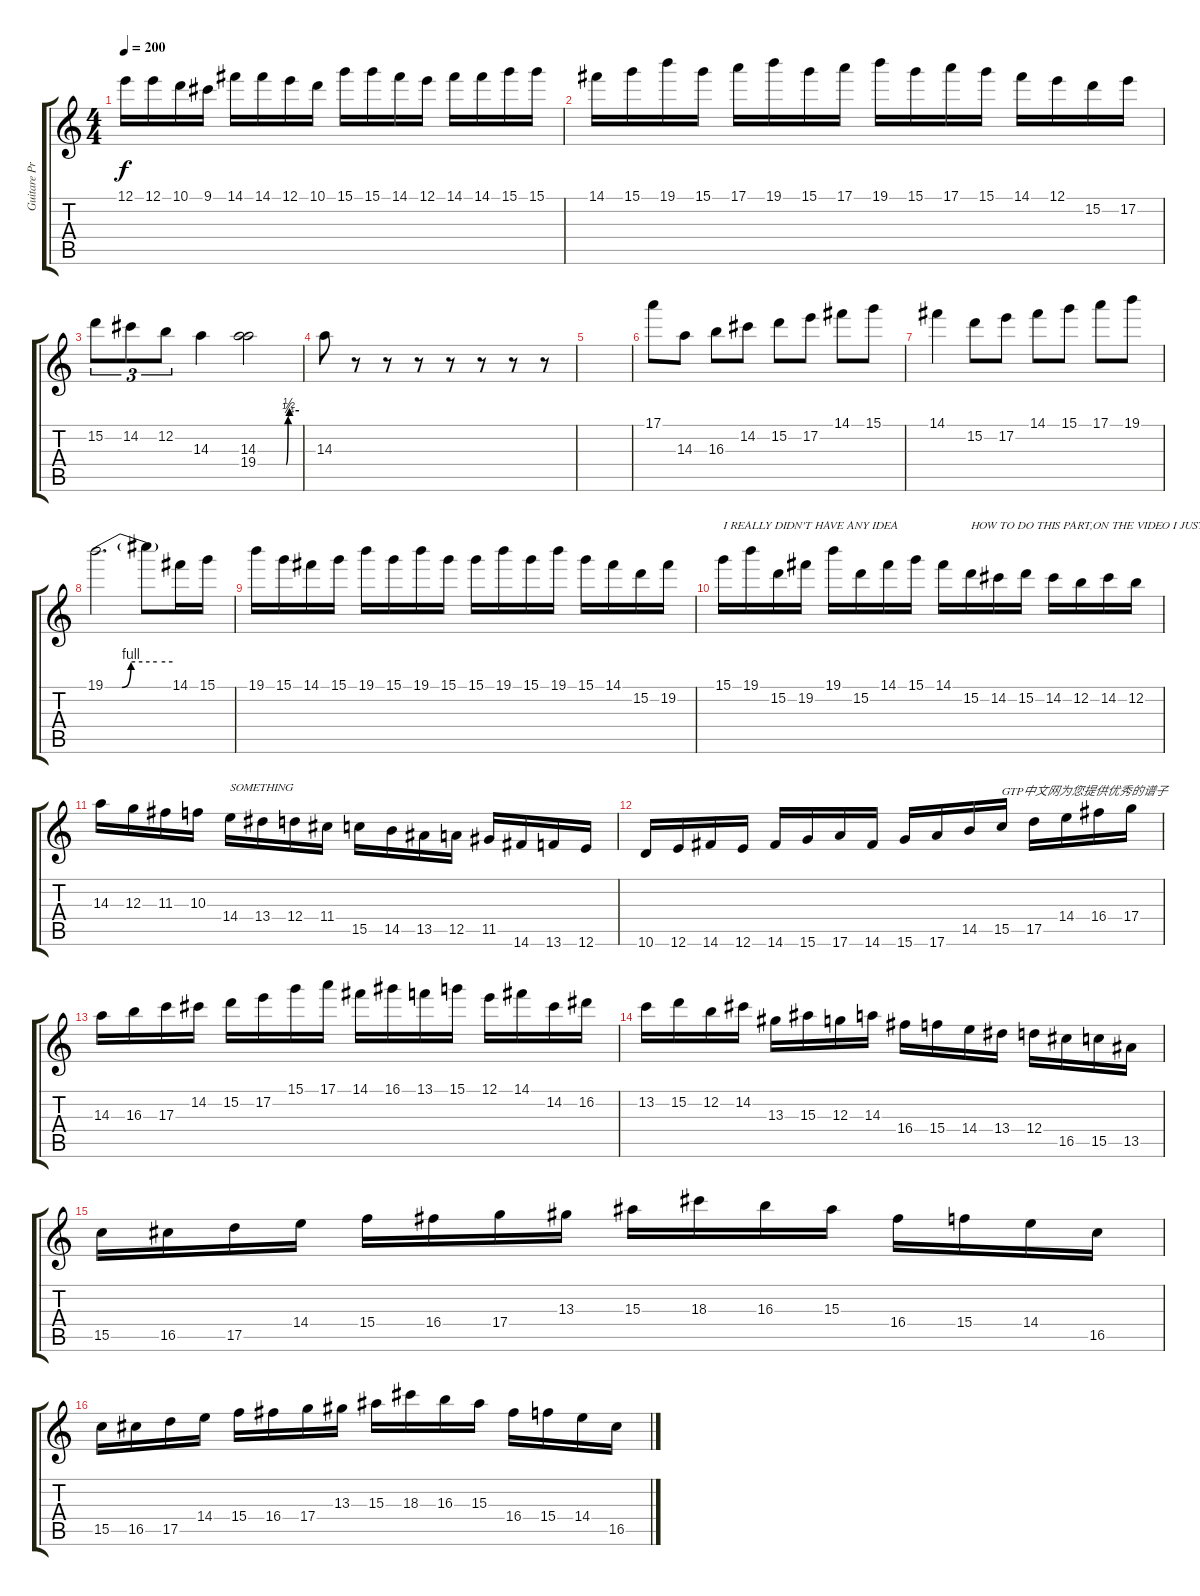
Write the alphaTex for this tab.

\track ("Guitare Principale" "Guitare Pr") {instrument distortionguitar}
\staff {score tabs}
\tuning (E4 B3 G3 D3 A2 E2) {hide}
\ts (4 4)
\tempo 200
\clef g2
\ks c
12.1.16{dy f} 12.1.16 10.1.16 9.1.16 14.1.16 14.1.16 12.1.16 10.1.16 15.1.16 15.1.16 14.1.16 12.1.16 14.1.16 14.1.16 15.1.16 15.1.16 |
14.1.16 15.1.16 19.1.16 15.1.16 17.1.16 19.1.16 15.1.16 17.1.16 19.1.16 15.1.16 17.1.16 15.1.16 14.1.16 12.1.16 15.2.16 17.2.16 |
15.2.8{tu (3 2)} 14.2.8{tu (3 2)} 12.2.8{tu (3 2)} 14.3.4 (14.3 19.4{be (custom 0 0 17 0 41 0 44 1 46 2 60 2)}).2 |
14.3.8 r.8 r.8 r.8 r.8 r.8 r.8 r.8 |
|
17.1.8 14.3.8 16.3.8 14.2.8 15.2.8 17.2.8 14.1.8 15.1.8 |
14.1.4 15.2.8 17.2.8 14.1.8 15.1.8 17.1.8 19.1.8 |
19.1{be (custom 0 0 15 0 23 4 46 4 60 4)}.2{d} 19.1{t}.8 14.1.16 15.1.16 |
19.1.16 15.1.16 14.1.16 15.1.16 19.1.16 15.1.16 19.1.16 15.1.16 15.1.16 19.1.16 15.1.16 19.1.16 15.1.16 14.1.16 15.2.16 19.2.16 |
15.1.16{txt "I REALLY DIDN'T HAVE ANY IDEA"} 19.1.16 15.2.16 19.2.16 19.1.16 15.2.16 14.1.16 15.1.16 14.1.16 15.2.16{txt "HOW TO DO THIS PART,ON THE VIDEO I JUST DO"} 14.2.16 15.2.16 14.2.16 12.2.16 14.2.16 12.2.16 |
14.3.16 12.3.16 11.3.16 10.3.16 14.4.16{txt "SOMETHING"} 13.4.16 12.4.16 11.4.16 15.5.16 14.5.16 13.5.16 12.5.16 11.5.16 14.6.16 13.6.16 12.6.16 |
10.6.16 12.6.16 14.6.16 12.6.16 14.6.16 15.6.16 17.6.16 14.6.16 15.6.16 17.6.16 14.5.16 15.5.16{txt "GTP中文网为您提供优秀的谱子"} 17.5.16 14.4.16 16.4.16 17.4.16 |
14.3.16 16.3.16 17.3.16 14.2.16 15.2.16 17.2.16 15.1.16 17.1.16 14.1.16 16.1.16 13.1.16 15.1.16 12.1.16 14.1.16 14.2.16 16.2.16 |
13.2.16 15.2.16 12.2.16 14.2.16 13.3.16 15.3.16 12.3.16 14.3.16 16.4.16 15.4.16 14.4.16 13.4.16 12.4.16 16.5.16 15.5.16 13.5.16 |
15.5.16 16.5.16 17.5.16 14.4.16 15.4.16 16.4.16 17.4.16 13.3.16 15.3.16 18.3.16 16.3.16 15.3.16 16.4.16 15.4.16 14.4.16 16.5.16 |
15.5.16 16.5.16 17.5.16 14.4.16 15.4.16 16.4.16 17.4.16 13.3.16 15.3.16 18.3.16 16.3.16 15.3.16 16.4.16 15.4.16 14.4.16 16.5.16
